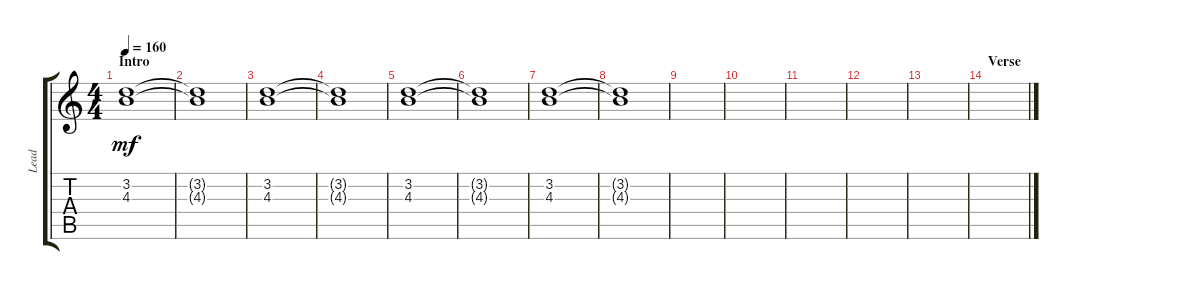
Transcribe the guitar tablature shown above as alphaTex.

\track ("Lead" "Lead") {instrument distortionguitar}
\staff {score tabs}
\tuning (E4 B3 G3 D3 A2 E2) {hide}
\ts (4 4)
\section ("" "Intro")
\tempo 160
\clef g2
\ks c
(3.2 4.3).1{dy mf instrument distortionguitar} |
(3.2{t} 4.3{t}).1 |
(3.2 4.3).1 |
(3.2{t} 4.3{t}).1 |
(3.2 4.3).1 |
(3.2{t} 4.3{t}).1 |
(3.2 4.3).1 |
(3.2{t} 4.3{t}).1 |
|
|
|
|
|
\section ("" "Verse")
